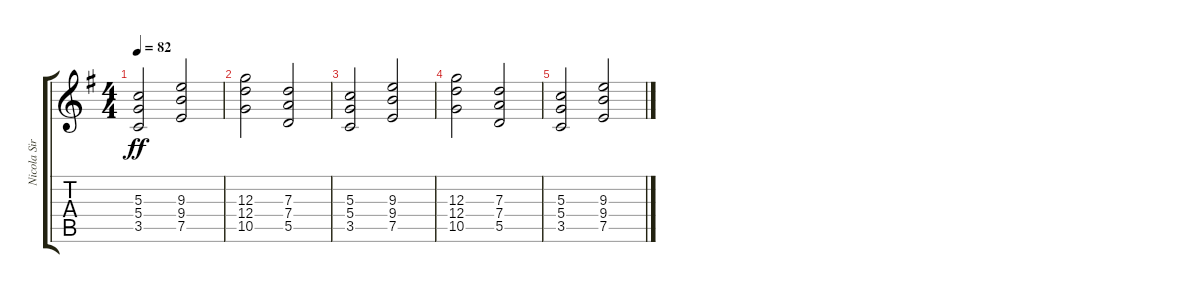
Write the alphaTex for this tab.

\track ("Nicola Sirkis (guitare)" "Nicola Sir") {instrument overdrivenguitar}
\staff {score tabs}
\tuning (E4 B3 G3 D3 A2 E2) {hide}
\ts (4 4)
\tempo 82
\clef g2
\ks g
(5.3 5.4 3.5).2{dy ff} (9.3 9.4 7.5).2 |
(12.3 12.4 10.5).2 (7.3 7.4 5.5).2 |
(5.3 5.4 3.5).2 (9.3 9.4 7.5).2 |
(12.3 12.4 10.5).2 (7.3 7.4 5.5).2 |
(5.3 5.4 3.5).2 (9.3 9.4 7.5).2
